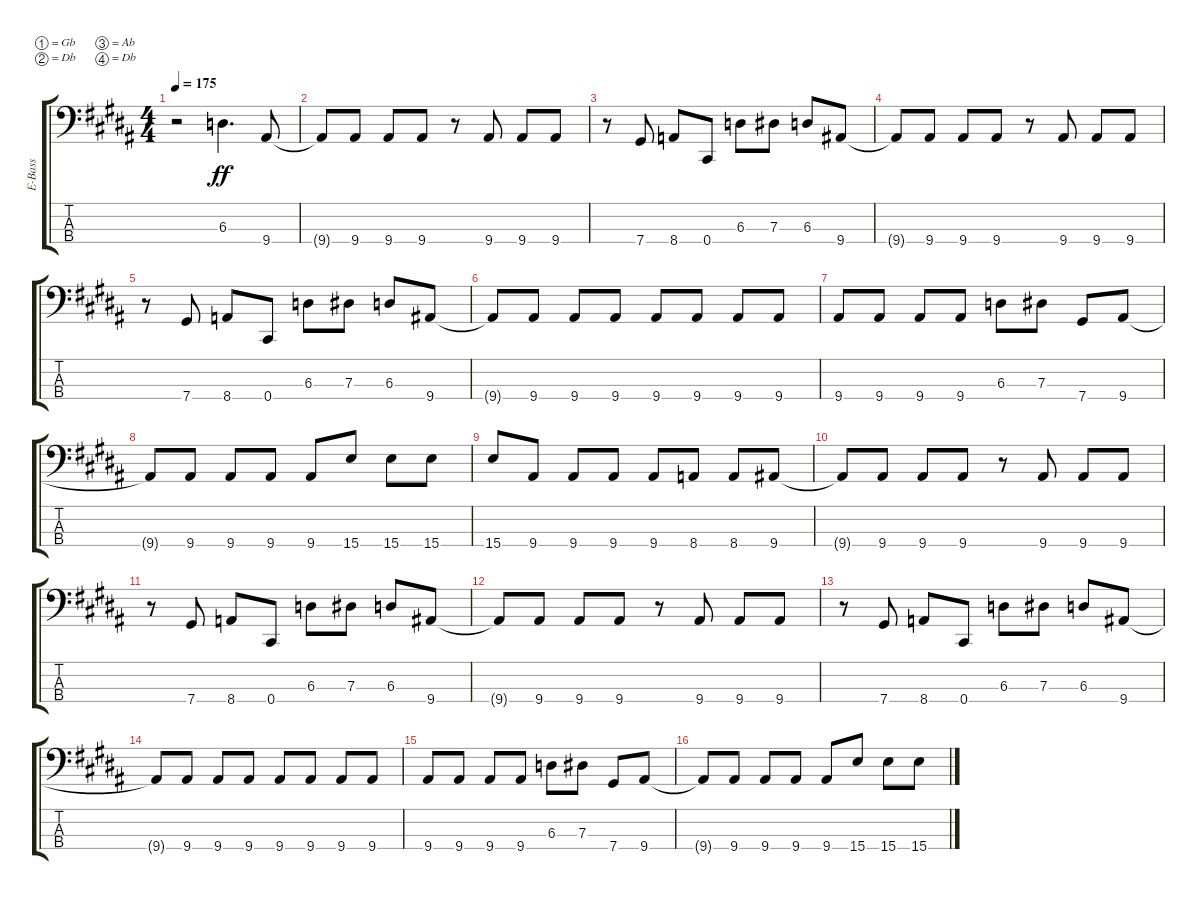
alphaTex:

\defaultSystemsLayout 4
\bracketExtendMode groupsimilarinstruments
\otherSystemsTrackNameOrientation horizontal
\track ("Electric Bass" "E-Bass") {instrument electricbassfinger}
\staff {score tabs}
\tuning (Gb2 Db2 Ab1 Db1)
\ts (4 4)
\tempo 175
\clef f4
\ks b
r.2{dy ff instrument electricbassfinger} 6.3{acc b}.4{d} 9.4{acc forcenatural}.8 |
9.4{t acc forcenatural}.8 9.4{acc forcenatural}.8 9.4{acc forcenatural}.8 9.4{acc forcenatural}.8 r.8 9.4{acc forcenatural}.8 9.4{acc forcenatural}.8 9.4{acc forcenatural}.8 |
r.8 7.4{acc forcenatural}.8 8.4{acc b}.8 0.4{acc forcenatural}.8 6.3{acc b}.8 7.3{acc forcenatural}.8 6.3{acc b}.8 9.4{acc forcenatural}.8 |
9.4{t acc forcenatural}.8 9.4{acc forcenatural}.8 9.4{acc forcenatural}.8 9.4{acc forcenatural}.8 r.8 9.4{acc forcenatural}.8 9.4{acc forcenatural}.8 9.4{acc forcenatural}.8 |
r.8 7.4{acc forcenatural}.8 8.4{acc b}.8 0.4{acc forcenatural}.8 6.3{acc b}.8 7.3{acc forcenatural}.8 6.3{acc b}.8 9.4{acc forcenatural}.8 |
9.4{t acc forcenatural}.8 9.4{acc forcenatural}.8 9.4{acc forcenatural}.8 9.4{acc forcenatural}.8 9.4{acc forcenatural}.8 9.4{acc forcenatural}.8 9.4{acc forcenatural}.8 9.4{acc forcenatural}.8 |
9.4{acc forcenatural}.8 9.4{acc forcenatural}.8 9.4{acc forcenatural}.8 9.4{acc forcenatural}.8 6.3{acc b}.8 7.3{acc forcenatural}.8 7.4{acc forcenatural}.8 9.4{acc forcenatural}.8 |
9.4{t acc forcenatural}.8 9.4{acc forcenatural}.8 9.4{acc forcenatural}.8 9.4{acc forcenatural}.8 9.4{acc forcenatural}.8 15.4{acc forcenatural}.8 15.4{acc forcenatural}.8 15.4{acc forcenatural}.8 |
15.4{acc forcenatural}.8 9.4{acc forcenatural}.8 9.4{acc forcenatural}.8 9.4{acc forcenatural}.8 9.4{acc forcenatural}.8 8.4{acc b}.8 8.4{acc b}.8 9.4{acc forcenatural}.8 |
9.4{t acc forcenatural}.8 9.4{acc forcenatural}.8 9.4{acc forcenatural}.8 9.4{acc forcenatural}.8 r.8 9.4{acc forcenatural}.8 9.4{acc forcenatural}.8 9.4{acc forcenatural}.8 |
r.8 7.4{acc forcenatural}.8 8.4{acc b}.8 0.4{acc forcenatural}.8 6.3{acc b}.8 7.3{acc forcenatural}.8 6.3{acc b}.8 9.4{acc forcenatural}.8 |
9.4{t acc forcenatural}.8 9.4{acc forcenatural}.8 9.4{acc forcenatural}.8 9.4{acc forcenatural}.8 r.8 9.4{acc forcenatural}.8 9.4{acc forcenatural}.8 9.4{acc forcenatural}.8 |
r.8 7.4{acc forcenatural}.8 8.4{acc b}.8 0.4{acc forcenatural}.8 6.3{acc b}.8 7.3{acc forcenatural}.8 6.3{acc b}.8 9.4{acc forcenatural}.8 |
9.4{t acc forcenatural}.8 9.4{acc forcenatural}.8 9.4{acc forcenatural}.8 9.4{acc forcenatural}.8 9.4{acc forcenatural}.8 9.4{acc forcenatural}.8 9.4{acc forcenatural}.8 9.4{acc forcenatural}.8 |
9.4{acc forcenatural}.8 9.4{acc forcenatural}.8 9.4{acc forcenatural}.8 9.4{acc forcenatural}.8 6.3{acc b}.8 7.3{acc forcenatural}.8 7.4{acc forcenatural}.8 9.4{acc forcenatural}.8 |
9.4{t acc forcenatural}.8 9.4{acc forcenatural}.8 9.4{acc forcenatural}.8 9.4{acc forcenatural}.8 9.4{acc forcenatural}.8 15.4{acc forcenatural}.8 15.4{acc forcenatural}.8 15.4{acc forcenatural}.8
